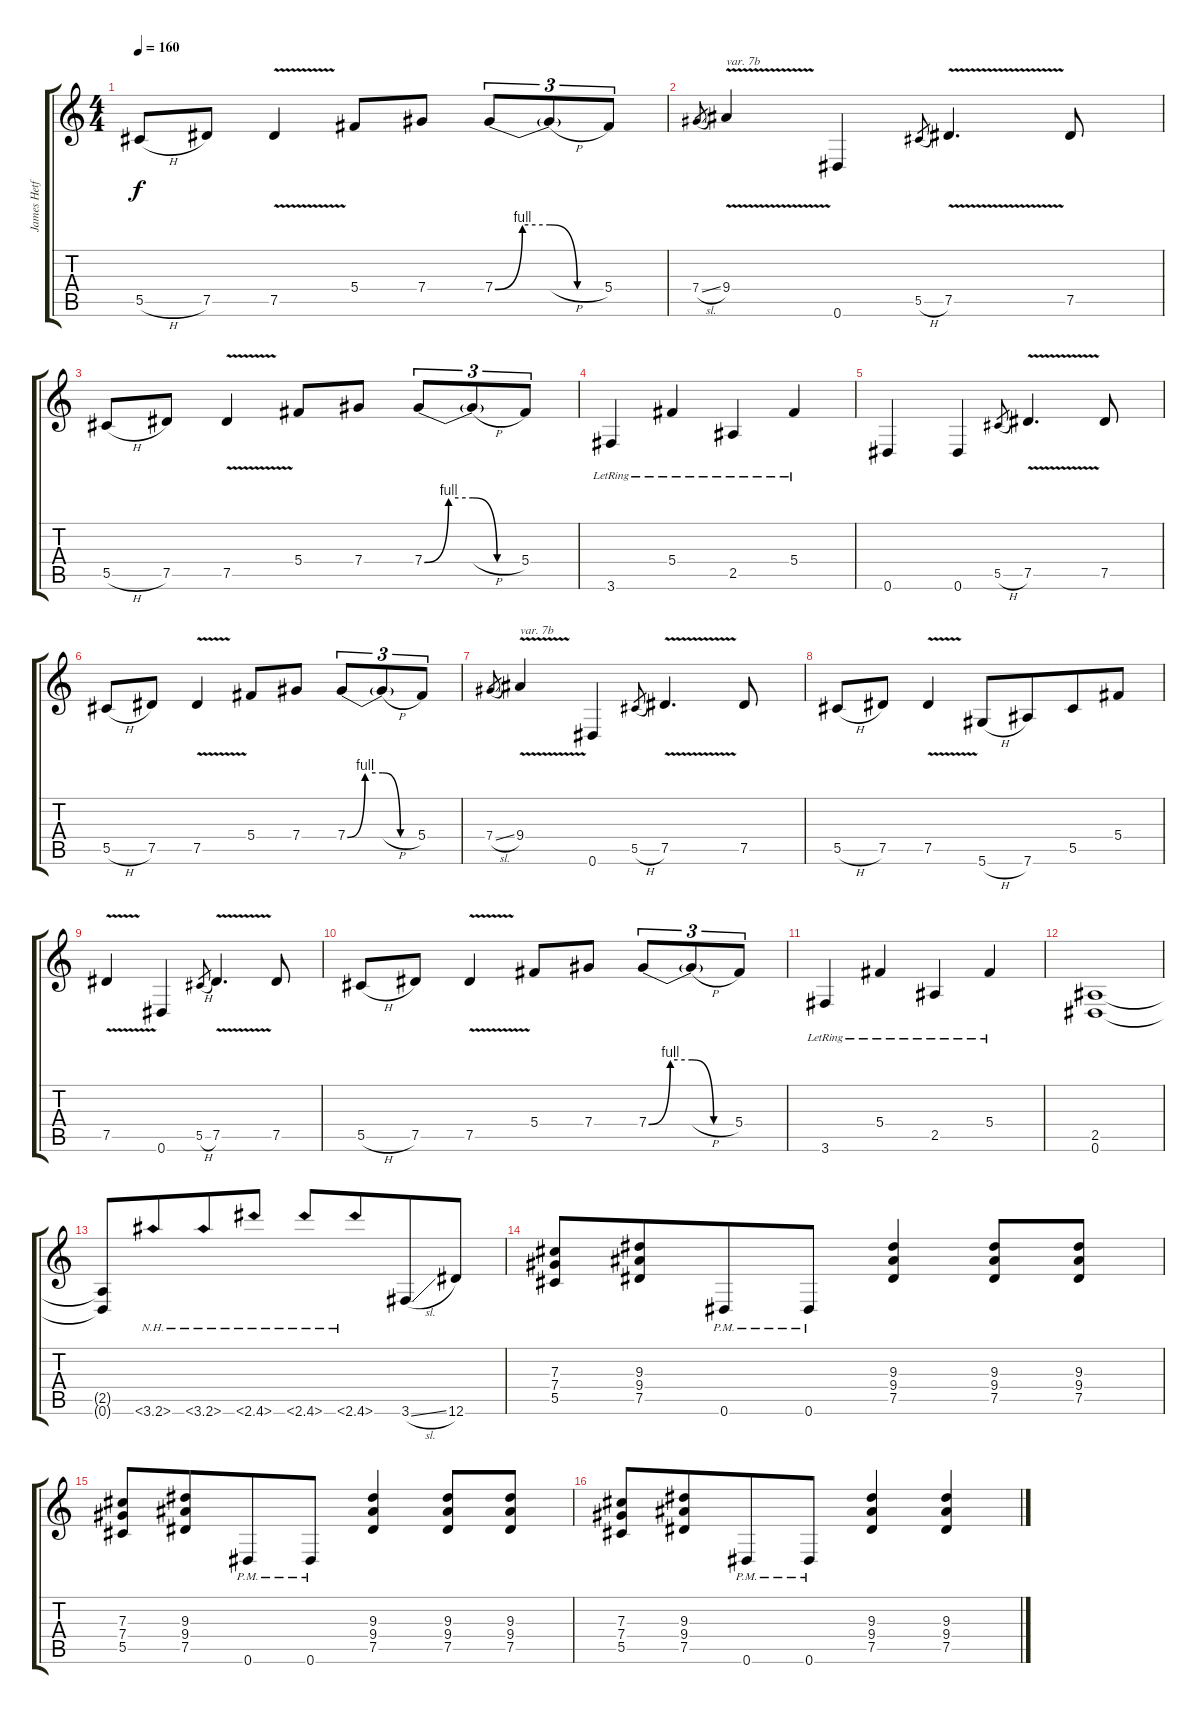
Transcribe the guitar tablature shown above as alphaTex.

\track ("James Hetfield" "James Hetf") {instrument overdrivenguitar}
\staff {score tabs}
\tuning (Eb4 Bb3 Gb3 Db3 Ab2 Eb2) {hide}
\ts (4 4)
\tempo 160
\clef g2
\ks c
5.5{h}.8{dy f} 7.5.8 7.5{v}.4 5.4.8 7.4.8 7.4{be (custom 0 0 15 4 30 4 45 0 60 0)}.8{tu (3 2)} 7.4{h t}.8{tu (3 2)} 5.4.8{tu (3 2)} |
7.4{sl}.8{gr} 9.4{v}.4{txt "var. 7b"} 0.6.4 5.5{h}.8{gr} 7.5{v}.4{d} 7.5.8 |
5.5{h}.8 7.5.8 7.5{v}.4 5.4.8 7.4.8 7.4{be (custom 0 0 15 4 30 4 45 0 60 0)}.8{tu (3 2)} 7.4{h t}.8{tu (3 2)} 5.4.8{tu (3 2)} |
3.6{lr}.4 5.4{lr}.4 2.5{lr}.4 5.4{lr}.4 |
0.6.4 0.6.4 5.5{h}.8{gr} 7.5{v}.4{d} 7.5.8 |
5.5{h}.8 7.5.8 7.5{v}.4 5.4.8 7.4.8 7.4{be (custom 0 0 15 4 30 4 45 0 60 0)}.8{tu (3 2)} 7.4{h t}.8{tu (3 2)} 5.4.8{tu (3 2)} |
7.4{sl}.8{gr} 9.4{v}.4{txt "var. 7b"} 0.6.4 5.5{h}.8{gr} 7.5{v}.4{d} 7.5.8 |
5.5{h}.8 7.5.8 7.5{v}.4 5.6{h}.8 7.6.8{beam merge} 5.5.8 5.4.8 |
7.5{v}.4 0.6.4 5.5{h}.8{gr} 7.5{v}.4{d} 7.5.8 |
5.5{h}.8 7.5.8 7.5{v}.4 5.4.8 7.4.8 7.4{be (custom 0 0 15 4 30 4 45 0 60 0)}.8{tu (3 2)} 7.4{h t}.8{tu (3 2)} 5.4.8{tu (3 2)} |
3.6{lr}.4 5.4{lr}.4 2.5{lr}.4 5.4{lr}.4 |
(2.5 0.6).1 |
(2.5{t} 0.6{t}).8 3.6{nh}.8{beam merge} 3.6{nh}.8 2.6{nh}.8 2.6{nh}.8 2.6{nh}.8{beam merge} 3.6{sl}.8 12.6.8 |
(7.3 7.4 5.5).8 (9.3 9.4 7.5).8{beam merge} 0.6{pm}.8 0.6{pm}.8 (9.3 9.4 7.5).4 (9.3 9.4 7.5).8 (9.3 9.4 7.5).8 |
(7.3 7.4 5.5).8 (9.3 9.4 7.5).8{beam merge} 0.6{pm}.8 0.6{pm}.8 (9.3 9.4 7.5).4 (9.3 9.4 7.5).8 (9.3 9.4 7.5).8 |
(7.3 7.4 5.5).8 (9.3 9.4 7.5).8{beam merge} 0.6{pm}.8 0.6{pm}.8 (9.3 9.4 7.5).4 (9.3 9.4 7.5).4
